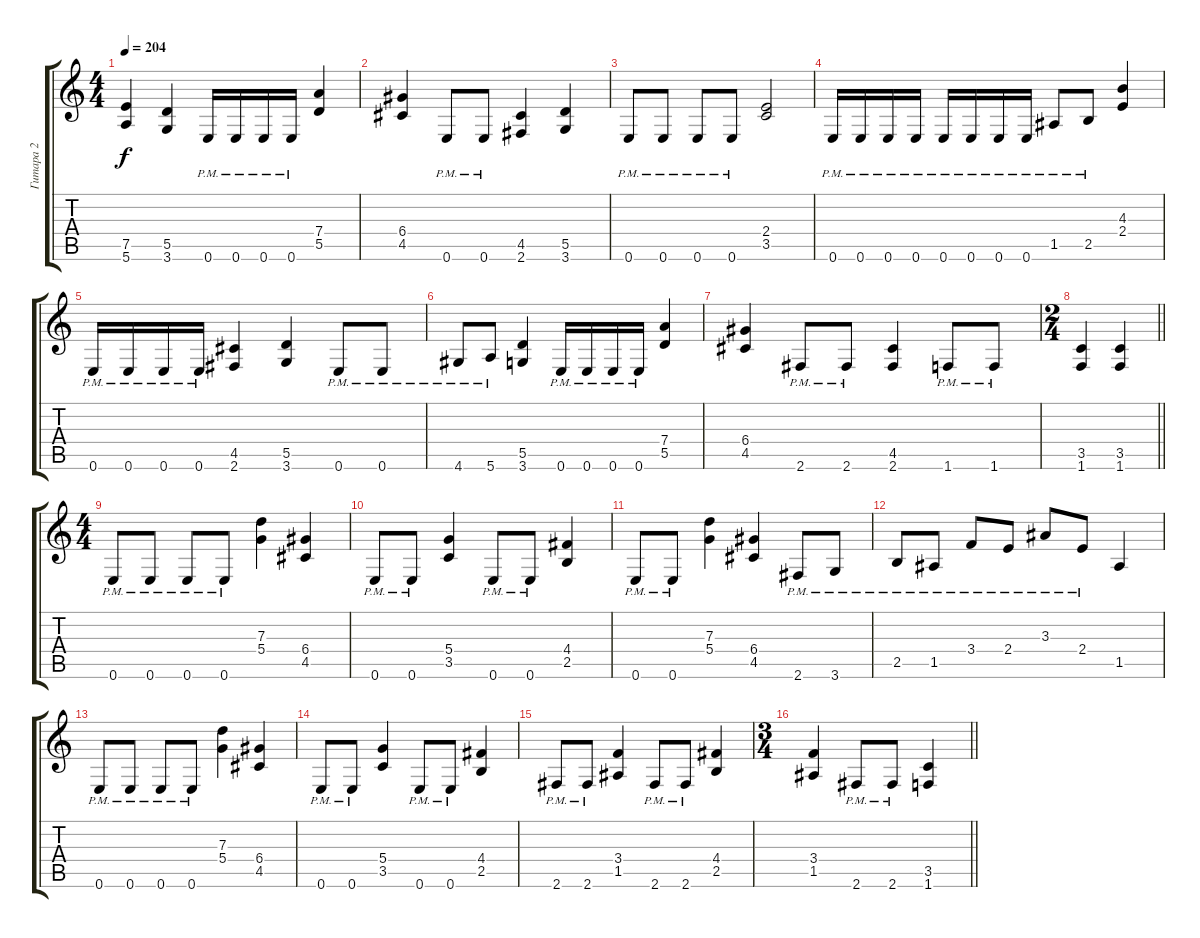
\track ("Гитара 2" "Гитара 2") {instrument distortionguitar}
\staff {score tabs}
\tuning (E4 B3 G3 D3 A2 E2) {hide}
\ts (4 4)
\tempo 204
\clef g2
\ks c
(7.5 5.6).4{dy f} (5.5 3.6).4 0.6{pm}.16 0.6{pm}.16 0.6{pm}.16 0.6{pm}.16 (7.4 5.5).4 |
(6.4 4.5).4 0.6{pm}.8 0.6{pm}.8 (4.5 2.6).4 (5.5 3.6).4 |
0.6{pm}.8 0.6{pm}.8 0.6{pm}.8 0.6{pm}.8 (2.4 3.5).2 |
0.6{pm}.16 0.6{pm}.16 0.6{pm}.16 0.6{pm}.16 0.6{pm}.16 0.6{pm}.16 0.6{pm}.16 0.6{pm}.16 1.5{pm}.8 2.5{pm}.8 (4.3 2.4).4 |
0.6{pm}.16 0.6{pm}.16 0.6{pm}.16 0.6{pm}.16 (4.5 2.6).4 (5.5 3.6).4 0.6{pm}.8 0.6{pm}.8 |
4.6{pm}.8 5.6{pm}.8 (5.5 3.6).4 0.6{pm}.16 0.6{pm}.16 0.6{pm}.16 0.6{pm}.16 (7.4 5.5).4 |
(6.4 4.5).4 2.6{pm}.8 2.6{pm}.8 (4.5 2.6).4 1.6{pm}.8 1.6{pm}.8 |
\ts (2 4)
\barLineRight lightlight
(3.5 1.6).4 (3.5 1.6).4 |
\ts (4 4)
0.6{pm}.8 0.6{pm}.8 0.6{pm}.8 0.6{pm}.8 (7.3 5.4).4 (6.4 4.5).4 |
0.6{pm}.8 0.6{pm}.8 (5.4 3.5).4 0.6{pm}.8 0.6{pm}.8 (4.4 2.5).4 |
0.6{pm}.8 0.6{pm}.8 (7.3 5.4).4 (6.4 4.5).4 2.6{pm}.8 3.6{pm}.8 |
2.5{pm}.8 1.5{pm}.8 3.4{pm}.8 2.4{pm}.8 3.3{pm}.8 2.4{pm}.8 1.5.4 |
0.6{pm}.8 0.6{pm}.8 0.6{pm}.8 0.6{pm}.8 (7.3 5.4).4 (6.4 4.5).4 |
0.6{pm}.8 0.6{pm}.8 (5.4 3.5).4 0.6{pm}.8 0.6{pm}.8 (4.4 2.5).4 |
2.6{pm}.8 2.6{pm}.8 (3.4 1.5).4 2.6{pm}.8 2.6{pm}.8 (4.4 2.5).4 |
\ts (3 4)
\barLineRight lightlight
(3.4 1.5).4 2.6{pm}.8 2.6{pm}.8 (3.5 1.6).4
